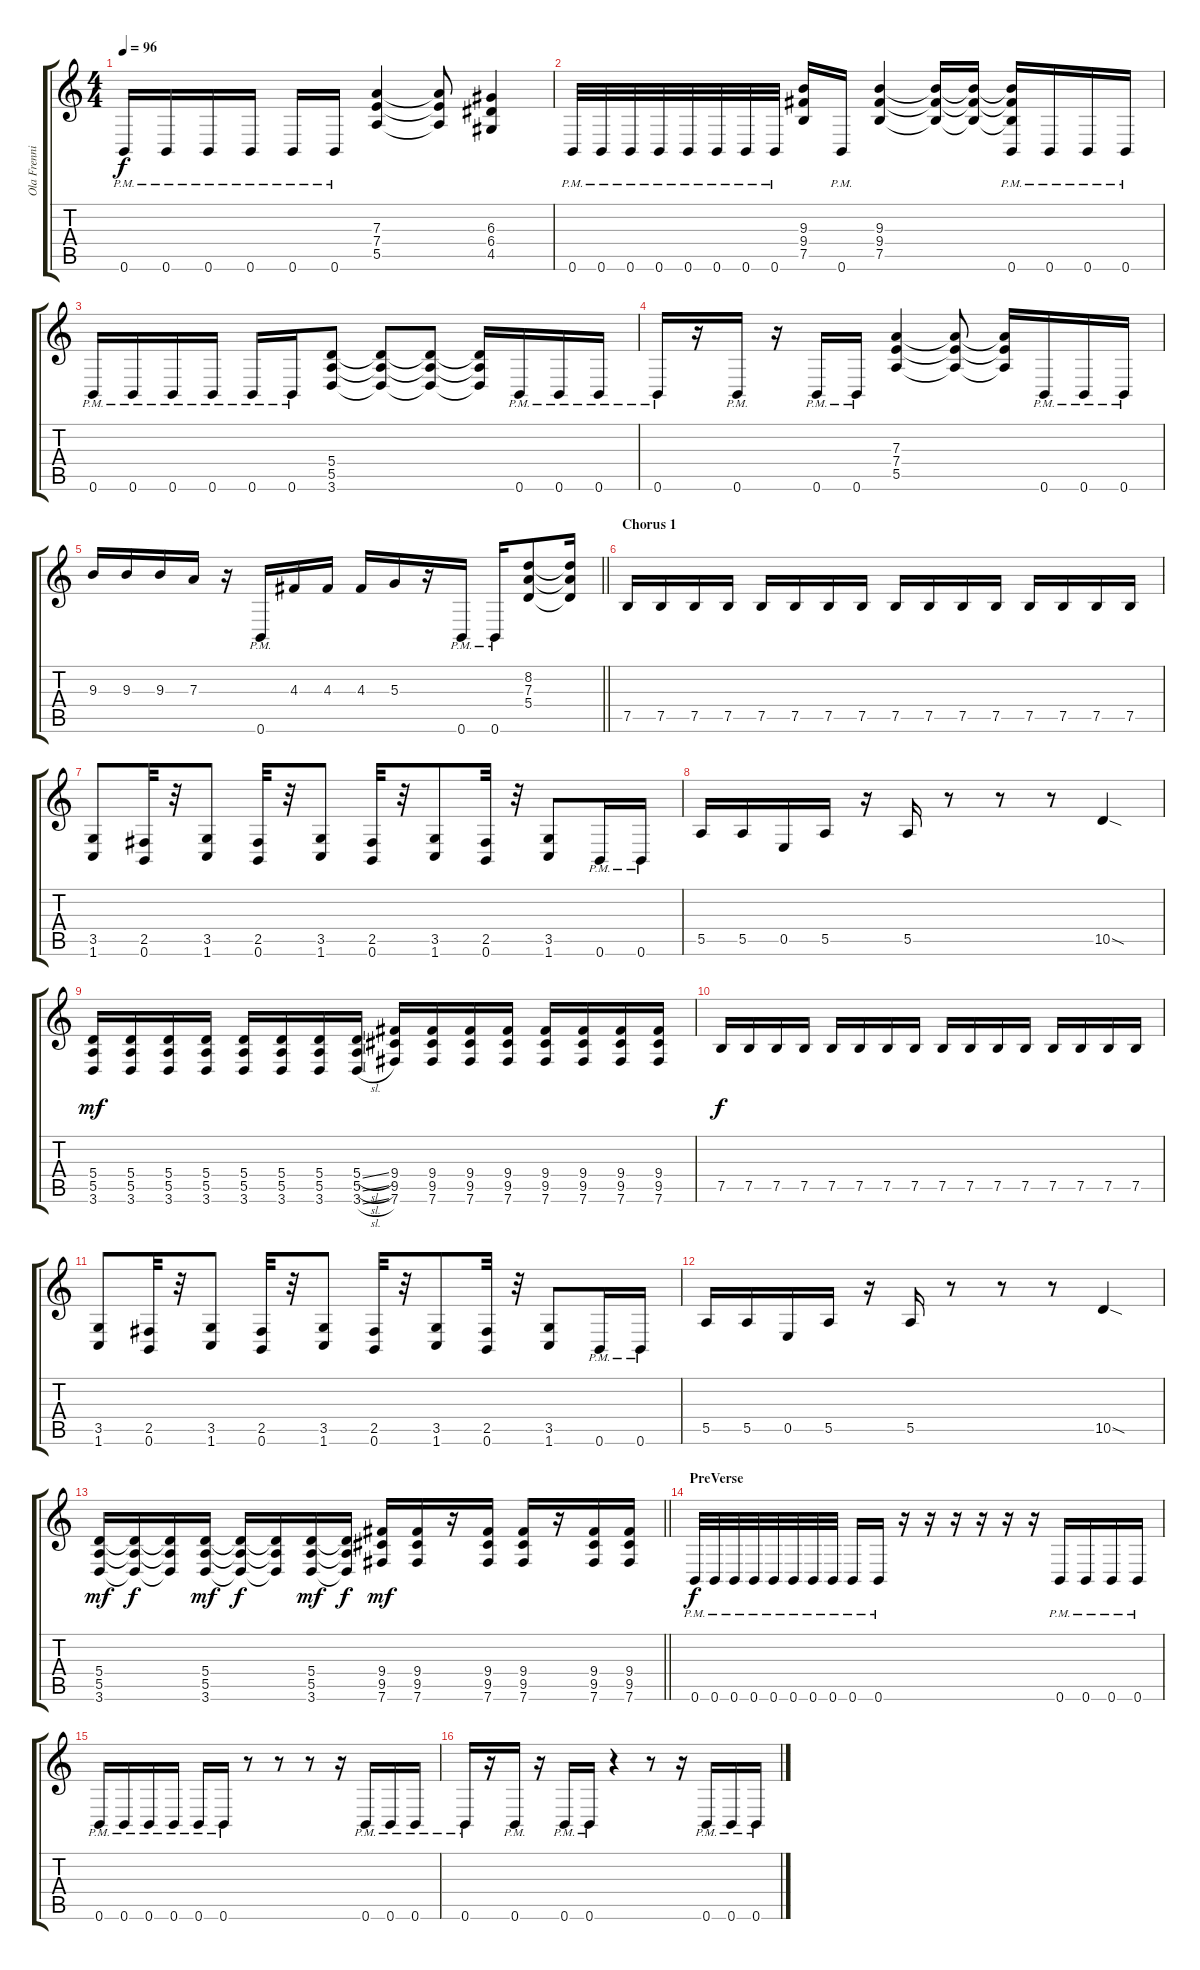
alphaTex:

\track ("Ola Frenning (Guitar)" "Ola Frenni") {instrument distortionguitar}
\staff {score tabs}
\tuning (B3 Gb3 D3 A2 E2 B1) {hide}
\ts (4 4)
\tempo 96
\clef g2
\ks c
0.6{pm}.16{dy f} 0.6{pm}.16 0.6{pm}.16 0.6{pm}.16 0.6{pm}.16 0.6{pm}.16 (7.3 7.4 5.5).4 (7.3{t} 7.4{t} 5.5{t}).8 (6.3 6.4 4.5).4 |
0.6{pm}.32 0.6{pm}.32 0.6{pm}.32 0.6{pm}.32 0.6{pm}.32 0.6{pm}.32 0.6{pm}.32 0.6{pm}.32 (9.3 9.4 7.5).16 0.6{pm}.16 (9.3 9.4 7.5).4 (9.3{t} 9.4{t} 7.5{t}).16 (9.3{t} 9.4{t} 7.5{t}).16 (9.3{t} 9.4{t} 7.5{t} 0.6{pm}).16 0.6{pm}.16 0.6{pm}.16 0.6{pm}.16 |
0.6{pm}.16 0.6{pm}.16 0.6{pm}.16 0.6{pm}.16 0.6{pm}.16 0.6{pm}.16 (5.4 5.5 3.6).8 (5.4{t} 5.5{t} 3.6{t}).8 (5.4{t} 5.5{t} 3.6{t}).8 (5.4{t} 5.5{t} 3.6{t}).16 0.6{pm}.16 0.6{pm}.16 0.6{pm}.16 |
0.6{pm}.16 r.16 0.6{pm}.16 r.16 0.6{pm}.16 0.6{pm}.16 (7.3 7.4 5.5).4 (7.3{t} 7.4{t} 5.5{t}).8 (7.3{t} 7.4{t} 5.5{t}).16 0.6{pm}.16 0.6{pm}.16 0.6{pm}.16 |
\barLineRight lightlight
9.3.16 9.3.16 9.3.16 7.3.16 r.16 0.6{pm}.16 4.3.16 4.3.16 4.3.16 5.3.16 r.16 0.6{pm}.16 0.6{pm}.16 (8.2 7.3 5.4).8 (8.2{t} 7.3{t} 5.4{t}).16 |
\section ("" "Chorus 1")
7.5.16 7.5.16 7.5.16 7.5.16 7.5.16 7.5.16 7.5.16 7.5.16 7.5.16 7.5.16 7.5.16 7.5.16 7.5.16 7.5.16 7.5.16 7.5.16 |
(3.5 1.6).8 (2.5 0.6).32 r.32 (3.5 1.6).8 (2.5 0.6).32 r.32 (3.5 1.6).8 (2.5 0.6).32 r.32 (3.5 1.6).8 (2.5 0.6).32 r.32 (3.5 1.6).8 0.6{pm}.16 0.6{pm}.16 |
5.5.16 5.5.16 0.5.16 5.5.16 r.16 5.5.16 r.8 r.8 r.8 10.5{sod}.4 |
(5.4 5.5 3.6).16{dy mf} (5.4 5.5 3.6).16 (5.4 5.5 3.6).16 (5.4 5.5 3.6).16 (5.4 5.5 3.6).16 (5.4 5.5 3.6).16 (5.4 5.5 3.6).16 (5.4{sl} 5.5{sl} 3.6{sl}).16 (9.4 9.5 7.6).16 (9.4 9.5 7.6).16 (9.4 9.5 7.6).16 (9.4 9.5 7.6).16 (9.4 9.5 7.6).16 (9.4 9.5 7.6).16 (9.4 9.5 7.6).16 (9.4 9.5 7.6).16 |
7.5.16{dy f} 7.5.16 7.5.16 7.5.16 7.5.16 7.5.16 7.5.16 7.5.16 7.5.16 7.5.16 7.5.16 7.5.16 7.5.16 7.5.16 7.5.16 7.5.16 |
(3.5 1.6).8 (2.5 0.6).32 r.32 (3.5 1.6).8 (2.5 0.6).32 r.32 (3.5 1.6).8 (2.5 0.6).32 r.32 (3.5 1.6).8 (2.5 0.6).32 r.32 (3.5 1.6).8 0.6{pm}.16 0.6{pm}.16 |
5.5.16 5.5.16 0.5.16 5.5.16 r.16 5.5.16 r.8 r.8 r.8 10.5{sod}.4 |
\barLineRight lightlight
(5.4 5.5 3.6).16{dy mf} (5.4{t} 5.5{t} 3.6{t}).16{dy f} (5.4{t} 5.5{t} 3.6{t}).16 (5.4 5.5 3.6).16{dy mf} (5.4{t} 5.5{t} 3.6{t}).16{dy f} (5.4{t} 5.5{t} 3.6{t}).16 (5.4 5.5 3.6).16{dy mf} (5.4{t} 5.5{t} 3.6{t}).16{dy f} (9.4 9.5 7.6).16{dy mf} (9.4 9.5 7.6).16 r.16 (9.4 9.5 7.6).16 (9.4 9.5 7.6).16 r.16 (9.4 9.5 7.6).16 (9.4 9.5 7.6).16 |
\section ("" "PreVerse")
0.6{pm}.32{dy f} 0.6{pm}.32 0.6{pm}.32 0.6{pm}.32 0.6{pm}.32 0.6{pm}.32 0.6{pm}.32 0.6{pm}.32 0.6{pm}.16 0.6{pm}.16 r.16 r.16 r.16 r.16 r.16 r.16 0.6{pm}.16 0.6{pm}.16 0.6{pm}.16 0.6{pm}.16 |
0.6{pm}.16 0.6{pm}.16 0.6{pm}.16 0.6{pm}.16 0.6{pm}.16 0.6{pm}.16 r.8 r.8 r.8 r.16 0.6{pm}.16 0.6{pm}.16 0.6{pm}.16 |
0.6{pm}.16 r.16 0.6{pm}.16 r.16 0.6{pm}.16 0.6{pm}.16 r.4 r.8 r.16 0.6{pm}.16 0.6{pm}.16 0.6{pm}.16
